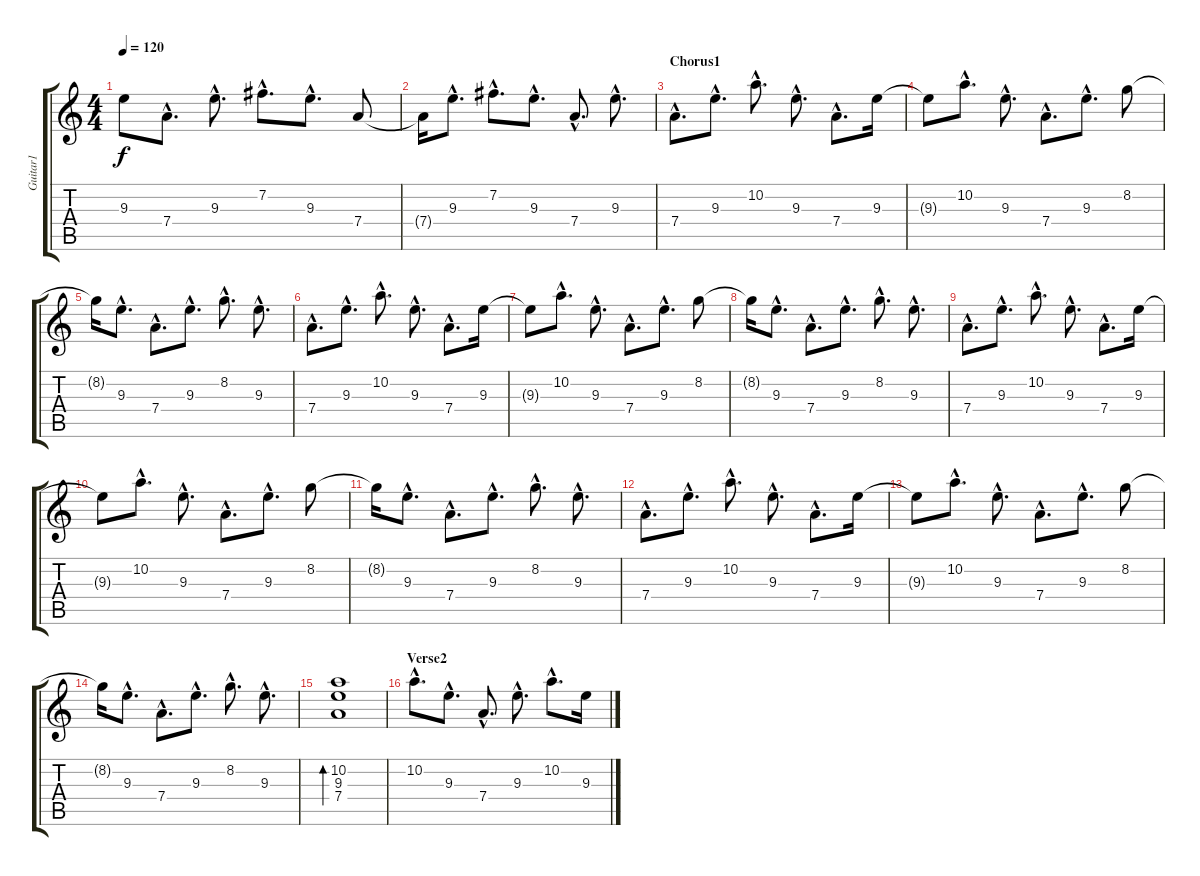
\track ("Guitar1" "Guitar1") {instrument electricguitarjazz}
\staff {score tabs}
\tuning (E4 B3 G3 D3 A2 E2) {hide}
\ts (4 4)
\tempo 120
\clef g2
\ks c
9.3{t}.8{dy f} 7.4{hac}.8{d} 9.3{hac}.8{d} 7.2{hac}.8{d} 9.3{hac}.8{d} 7.4.8 |
7.4{t}.16 9.3{hac}.8{d} 7.2{hac}.8{d} 9.3{hac}.8{d} 7.4{hac}.8{d} 9.3{hac}.8{d} |
\section ("" "Chorus1")
7.4{hac}.8{d} 9.3{hac}.8{d} 10.2{hac}.8{d} 9.3{hac}.8{d} 7.4{hac}.8{d} 9.3.16 |
9.3{t}.8 10.2{hac}.8{d} 9.3{hac}.8{d} 7.4{hac}.8{d} 9.3{hac}.8{d} 8.2.8 |
8.2{t}.16 9.3{hac}.8{d} 7.4{hac}.8{d} 9.3{hac}.8{d} 8.2{hac}.8{d} 9.3{hac}.8{d} |
7.4{hac}.8{d} 9.3{hac}.8{d} 10.2{hac}.8{d} 9.3{hac}.8{d} 7.4{hac}.8{d} 9.3.16 |
9.3{t}.8 10.2{hac}.8{d} 9.3{hac}.8{d} 7.4{hac}.8{d} 9.3{hac}.8{d} 8.2.8 |
8.2{t}.16 9.3{hac}.8{d} 7.4{hac}.8{d} 9.3{hac}.8{d} 8.2{hac}.8{d} 9.3{hac}.8{d} |
7.4{hac}.8{d} 9.3{hac}.8{d} 10.2{hac}.8{d} 9.3{hac}.8{d} 7.4{hac}.8{d} 9.3.16 |
9.3{t}.8 10.2{hac}.8{d} 9.3{hac}.8{d} 7.4{hac}.8{d} 9.3{hac}.8{d} 8.2.8 |
8.2{t}.16 9.3{hac}.8{d} 7.4{hac}.8{d} 9.3{hac}.8{d} 8.2{hac}.8{d} 9.3{hac}.8{d} |
7.4{hac}.8{d} 9.3{hac}.8{d} 10.2{hac}.8{d} 9.3{hac}.8{d} 7.4{hac}.8{d} 9.3.16 |
9.3{t}.8 10.2{hac}.8{d} 9.3{hac}.8{d} 7.4{hac}.8{d} 9.3{hac}.8{d} 8.2.8 |
8.2{t}.16 9.3{hac}.8{d} 7.4{hac}.8{d} 9.3{hac}.8{d} 8.2{hac}.8{d} 9.3{hac}.8{d} |
(10.2 9.3 7.4).1{bd 480} |
\section ("" "Verse2")
10.2{hac}.8{d} 9.3{hac}.8{d} 7.4{hac}.8{d} 9.3{hac}.8{d} 10.2{hac}.8{d} 9.3.16
